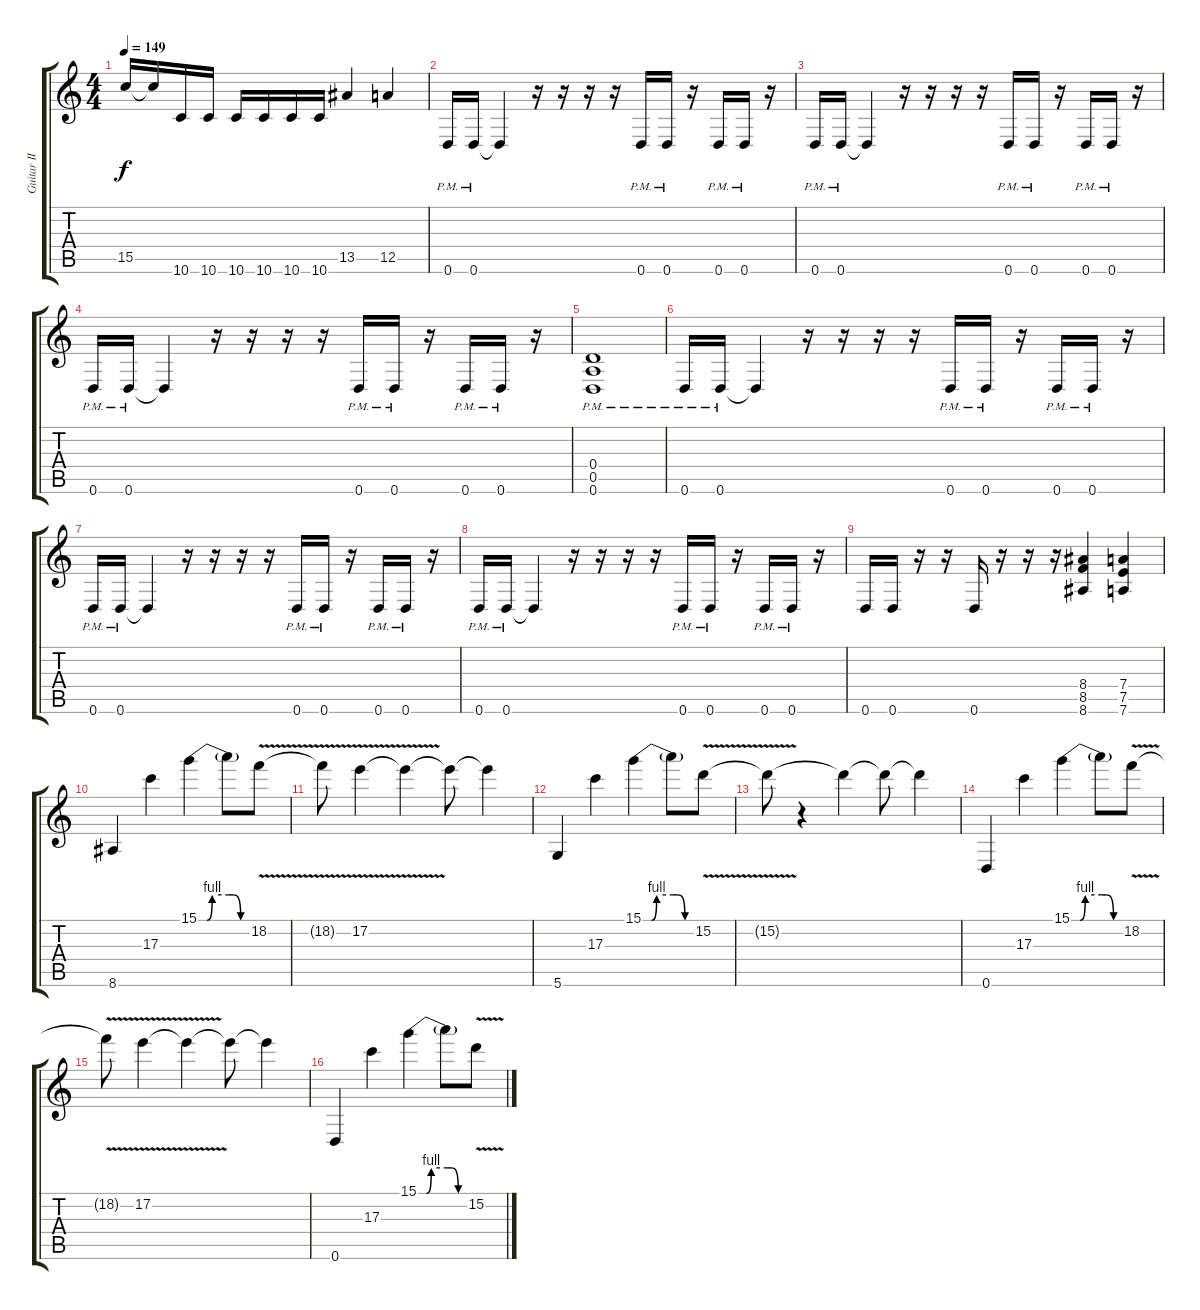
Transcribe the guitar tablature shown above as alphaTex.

\track ("Guitar II" "Guitar II") {instrument distortionguitar}
\staff {score tabs}
\tuning (E4 B3 G3 D3 A2 D2) {hide}
\ts (4 4)
\tempo 149
\clef g2
\ks c
15.5.16{dy f} 15.5{t}.16 10.6.16 10.6.16 10.6.16 10.6.16 10.6.16 10.6.16 13.5.4 12.5.4 |
0.6{pm}.16 0.6{pm}.16 0.6{t}.4 r.16 r.16 r.16 r.16 0.6{pm}.16 0.6{pm}.16 r.16 0.6{pm}.16 0.6{pm}.16 r.16 |
0.6{pm}.16 0.6{pm}.16 0.6{t}.4 r.16 r.16 r.16 r.16 0.6{pm}.16 0.6{pm}.16 r.16 0.6{pm}.16 0.6{pm}.16 r.16 |
0.6{pm}.16 0.6{pm}.16 0.6{t}.4 r.16 r.16 r.16 r.16 0.6{pm}.16 0.6{pm}.16 r.16 0.6{pm}.16 0.6{pm}.16 r.16 |
(0.4{pm} 0.5{pm} 0.6{pm}).1 |
0.6{pm}.16 0.6{pm}.16 0.6{t}.4 r.16 r.16 r.16 r.16 0.6{pm}.16 0.6{pm}.16 r.16 0.6{pm}.16 0.6{pm}.16 r.16 |
0.6{pm}.16 0.6{pm}.16 0.6{t}.4 r.16 r.16 r.16 r.16 0.6{pm}.16 0.6{pm}.16 r.16 0.6{pm}.16 0.6{pm}.16 r.16 |
0.6{pm}.16 0.6{pm}.16 0.6{t}.4 r.16 r.16 r.16 r.16 0.6{pm}.16 0.6{pm}.16 r.16 0.6{pm}.16 0.6{pm}.16 r.16 |
0.6.16 0.6.16 r.16 r.16 0.6.16 r.16 r.16 r.16 (8.4 8.5 8.6).4 (7.4 7.5 7.6).4 |
8.6.4 17.3.4 15.1{be (custom 0 0 15 0 17 0 27 4 60 4)}.4 15.1{be (custom 0 4 15 4 39 0 58 0 60 0) t}.8 18.2{v}.8 |
18.2{t}.8 17.2{v}.4 17.2{t}.4 17.2{t}.8 17.2{t}.4 |
5.6.4 17.3.4 15.1{be (custom 0 0 15 0 17 0 27 4 60 4)}.4 15.1{be (custom 0 4 15 4 39 0 58 0 60 0) t}.8 15.2{v}.8 |
15.2{t}.8 r.4 15.2{t}.4 15.2{t}.8 15.2{t}.4 |
0.6.4 17.3.4 15.1{be (custom 0 0 15 0 17 0 27 4 60 4)}.4 15.1{be (custom 0 4 15 4 39 0 58 0 60 0) t}.8 18.2{v}.8 |
18.2{t}.8 17.2{v}.4 17.2{t}.4 17.2{t}.8 17.2{t}.4 |
0.6.4 17.3.4 15.1{be (custom 0 0 15 0 17 0 27 4 60 4)}.4 15.1{be (custom 0 4 15 4 39 0 58 0 60 0) t}.8 15.2{v}.8
